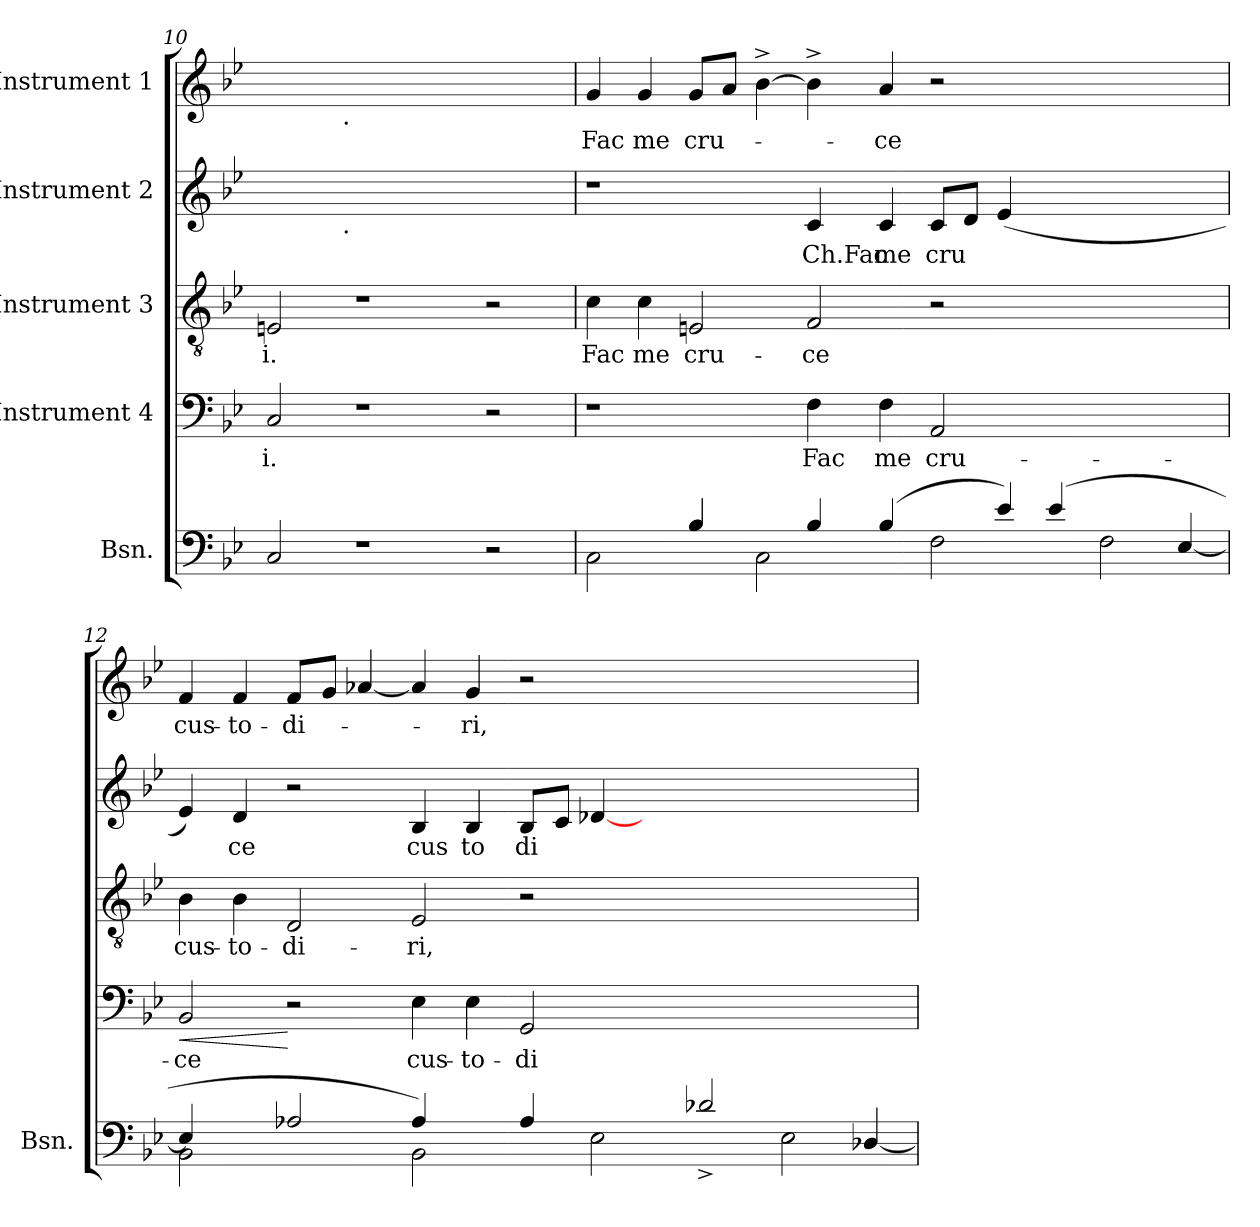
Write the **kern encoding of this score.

**kern	**kern	**text	**dynam	**kern	**text	**kern	**text	**kern	**text
*part5	*part4	*part4	*part4	*part3	*part3	*part2	*part2	*part1	*part1
*staff5	*staff4	*staff4	*staff4	*staff3	*staff3	*staff2	*staff2	*staff1	*staff1
*I"Bsn.	*I"Instrument 4	*	*	*I"Instrument 3	*	*I"Instrument 2	*	*I"Instrument 1	*
*I'Bsn.	*	*	*	*	*	*	*	*	*
*clefF4	*clefF4	*	*	*clefGv2	*	*clefG2	*	*clefG2	*
*k[b-e-]	*k[b-e-]	*	*	*k[b-e-]	*	*k[b-e-]	*	*k[b-e-]	*
*B-:	*B-:	*	*	*B-:	*	*B-:	*	*B-:	*
=10	=10	=10	=10	=10	=10	=10	=10	=10	=10
!	!	!LO:LY:b:cj	!	!	!LO:LY:b:cj	!	!	!	!
2C/	2C/	-i.	.	2En/	-i.	4...ryy	.	4...ryy	.
!	!	!	!	!	!	!	!	!LO:TX:b:t=.	!
!	!	!	!	!	!	!LO:TX:b:t=.	!	!	!
.	.	.	.	.	.	1ryy	.	1ryy	.
1r	1r	.	.	1r	.	.	.	.	.
.	.	.	.	.	.	2ryy	.	2ryy	.
2r	2r	.	.	2r	.	.	.	.	.
.	.	.	.	.	.	32ryy	.	32ryy	.
!!LO:PB:g=z
=11	=11	=11	=11	=11	=11	=11	=11	=11	=11
*^	*	*	*	*	*	*	*	*	*
!	!	!	!	!	!	!LO:LY:b:cj	!	!	!	!LO:LY:b:cj
2C\	2ryy	1r	.	.	4c\	Fac	1r	.	4g/	Fac
!	!	!	!	!	!	!LO:LY:b:cj	!	!	!	!LO:LY:b:cj
.	.	.	.	.	4c\	me	.	.	4g/	me
!	!	!	!	!	!	!LO:LY:b:cj	!	!	!	!LO:LY:b:cj
(>4B-/	4B-/)	.	.	.	2En/	cru-	.	.	8g/L	cru-
.	.	.	.	.	.	.	.	.	8a/J	.
2C\	4ryy	.	.	.	.	.	.	.	[>4b-^<\	.
!	!	!	!LO:LY:b:cj	!	!	!LO:LY:b:cj	!	!LO:LY:b:rj	!	!
.	4B-/)	4F\	Fac	.	2F/	-ce	4c/	Ch.Fac	4b-^<\]	.
!	!	!	!LO:LY:b:cj	!	!	!	!	!LO:LY:b:cj	!	!LO:LY:b:cj
(>4B-/	2ryy	4F\	me	.	.	.	4c/	me	4a/	-ce
!	!	!	!LO:LY:b:cj	!	!	!	!	!LO:LY:b:cj	!	!
2F\	.	2AA/	cru-	.	2r	.	8c/L	cru	2r	.
.	.	.	.	.	.	.	8d/J	.	.	.
.	4e-/)	.	.	.	.	.	(<4e-/	.	.	.
(>4e-/	1ryy	1ryy	.	.	1ryy	.	1ryy	.	1ryy	.
2F\	.	.	.	.	.	.	.	.	.	.
[>4E-/	.	.	.	.	.	.	.	.	.	.
=12	=12	=12	=12	=12	=12	=12	=12	=12	=12	=12
!	!	!	!LO:LY:b:cj	!LO:HP:b	!	!LO:LY:b:cj	!	!	!	!LO:LY:b:cj
4E-/]	2BB-\	2BB-/	-ce	<	4B-\	cus-	4e-/)	.	4f/	cus-
!	!	!	!	!	!	!LO:LY:b:cj	!	!LO:LY:b:cj	!	!LO:LY:b:cj
2.ryy	.	.	.	.	4B-\	-to-	4d/	ce	4f/	-to-
!	!	!	!	!	!	!LO:LY:b:cj	!	!	!	!LO:LY:b:cj
.	2A-X/	2r	.	[	2D/	-di-	2r	.	8f/L	-di-
.	.	.	.	.	.	.	.	.	8g/J	.
.	.	.	.	.	.	.	.	.	[<4a-X/	.
!	!	!	!LO:LY:b:cj	!	!	!LO:LY:b:cj	!	!LO:LY:b:cj	!	!
4A-/)	2BB-\	4E-\	cus-	.	2E-/	-ri,	4B-/	cus	4a-/]	.
!	!	!	!LO:LY:b:cj	!	!	!	!	!LO:LY:b:cj	!	!LO:LY:b:cj
1ryy	.	4E-\	-to-	.	.	.	4B-/	to	4g/	-ri,-
!	!	!	!LO:LY:b:cj	!	!	!	!	!LO:LY:b:cj	!	!
.	(>4A-/	2GG/	-di-	.	2r	.	8B-/L	di	2r	.
.	.	.	.	.	.	.	8c/J	.	.	.
.	2E-\	.	.	.	.	.	[<4d-X/	.	.	.
.	.	1.ryy	.	.	1.ryy	.	1.ryy	.	1.ryy	.
1ryy	2d-X^>/	.	.	.	.	.	.	.	.	.
.	2E-\	.	.	.	.	.	.	.	.	.
4ryy	[>4D-X/	.	.	.	.	.	.	.	.	.
*v	*v	*	*	*	*	*	*	*	*	*
=	=	=	=	=	=	=	=	=	=
*-	*-	*-	*-	*-	*-	*-	*-	*-	*-
